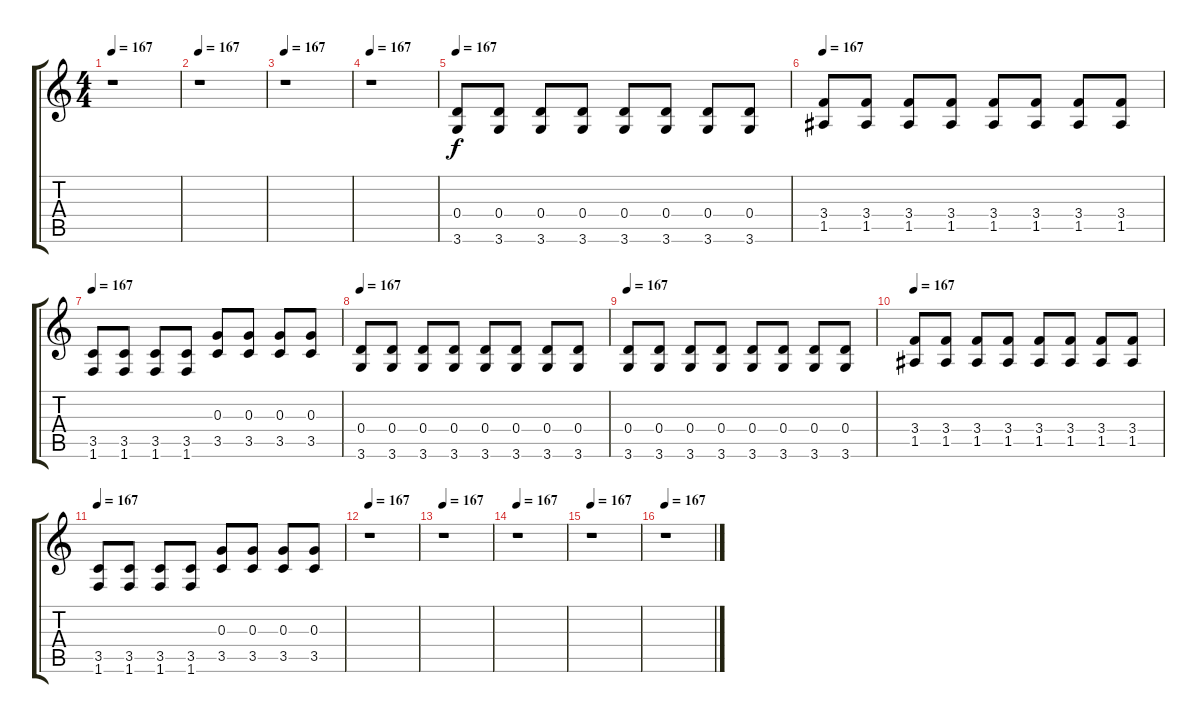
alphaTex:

\track "" {instrument electricguitarclean}
\staff {score tabs}
\tuning (E4 B3 G3 D3 A2 E2) {hide}
\ts (4 4)
\tempo 167
\clef g2
\ks c
r.1{dy f} |
\tempo 167
r.1 |
\tempo 167
r.1 |
\tempo 167
r.1 |
\tempo 167
(0.4 3.6).8 (0.4 3.6).8 (0.4 3.6).8 (0.4 3.6).8 (0.4 3.6).8 (0.4 3.6).8 (0.4 3.6).8 (0.4 3.6).8 |
\tempo 167
(3.4 1.5).8 (3.4 1.5).8 (3.4 1.5).8 (3.4 1.5).8 (3.4 1.5).8 (3.4 1.5).8 (3.4 1.5).8 (3.4 1.5).8 |
\tempo 167
(3.5 1.6).8 (3.5 1.6).8 (3.5 1.6).8 (3.5 1.6).8 (0.3 3.5).8 (0.3 3.5).8 (0.3 3.5).8 (0.3 3.5).8 |
\tempo 167
(0.4 3.6).8 (0.4 3.6).8 (0.4 3.6).8 (0.4 3.6).8 (0.4 3.6).8 (0.4 3.6).8 (0.4 3.6).8 (0.4 3.6).8 |
\tempo 167
(0.4 3.6).8 (0.4 3.6).8 (0.4 3.6).8 (0.4 3.6).8 (0.4 3.6).8 (0.4 3.6).8 (0.4 3.6).8 (0.4 3.6).8 |
\tempo 167
(3.4 1.5).8 (3.4 1.5).8 (3.4 1.5).8 (3.4 1.5).8 (3.4 1.5).8 (3.4 1.5).8 (3.4 1.5).8 (3.4 1.5).8 |
\tempo 167
(3.5 1.6).8 (3.5 1.6).8 (3.5 1.6).8 (3.5 1.6).8 (0.3 3.5).8 (0.3 3.5).8 (0.3 3.5).8 (0.3 3.5).8 |
\tempo 167
r.1 |
\tempo 167
r.1 |
\tempo 167
r.1 |
\tempo 167
r.1 |
\tempo 167
r.1
